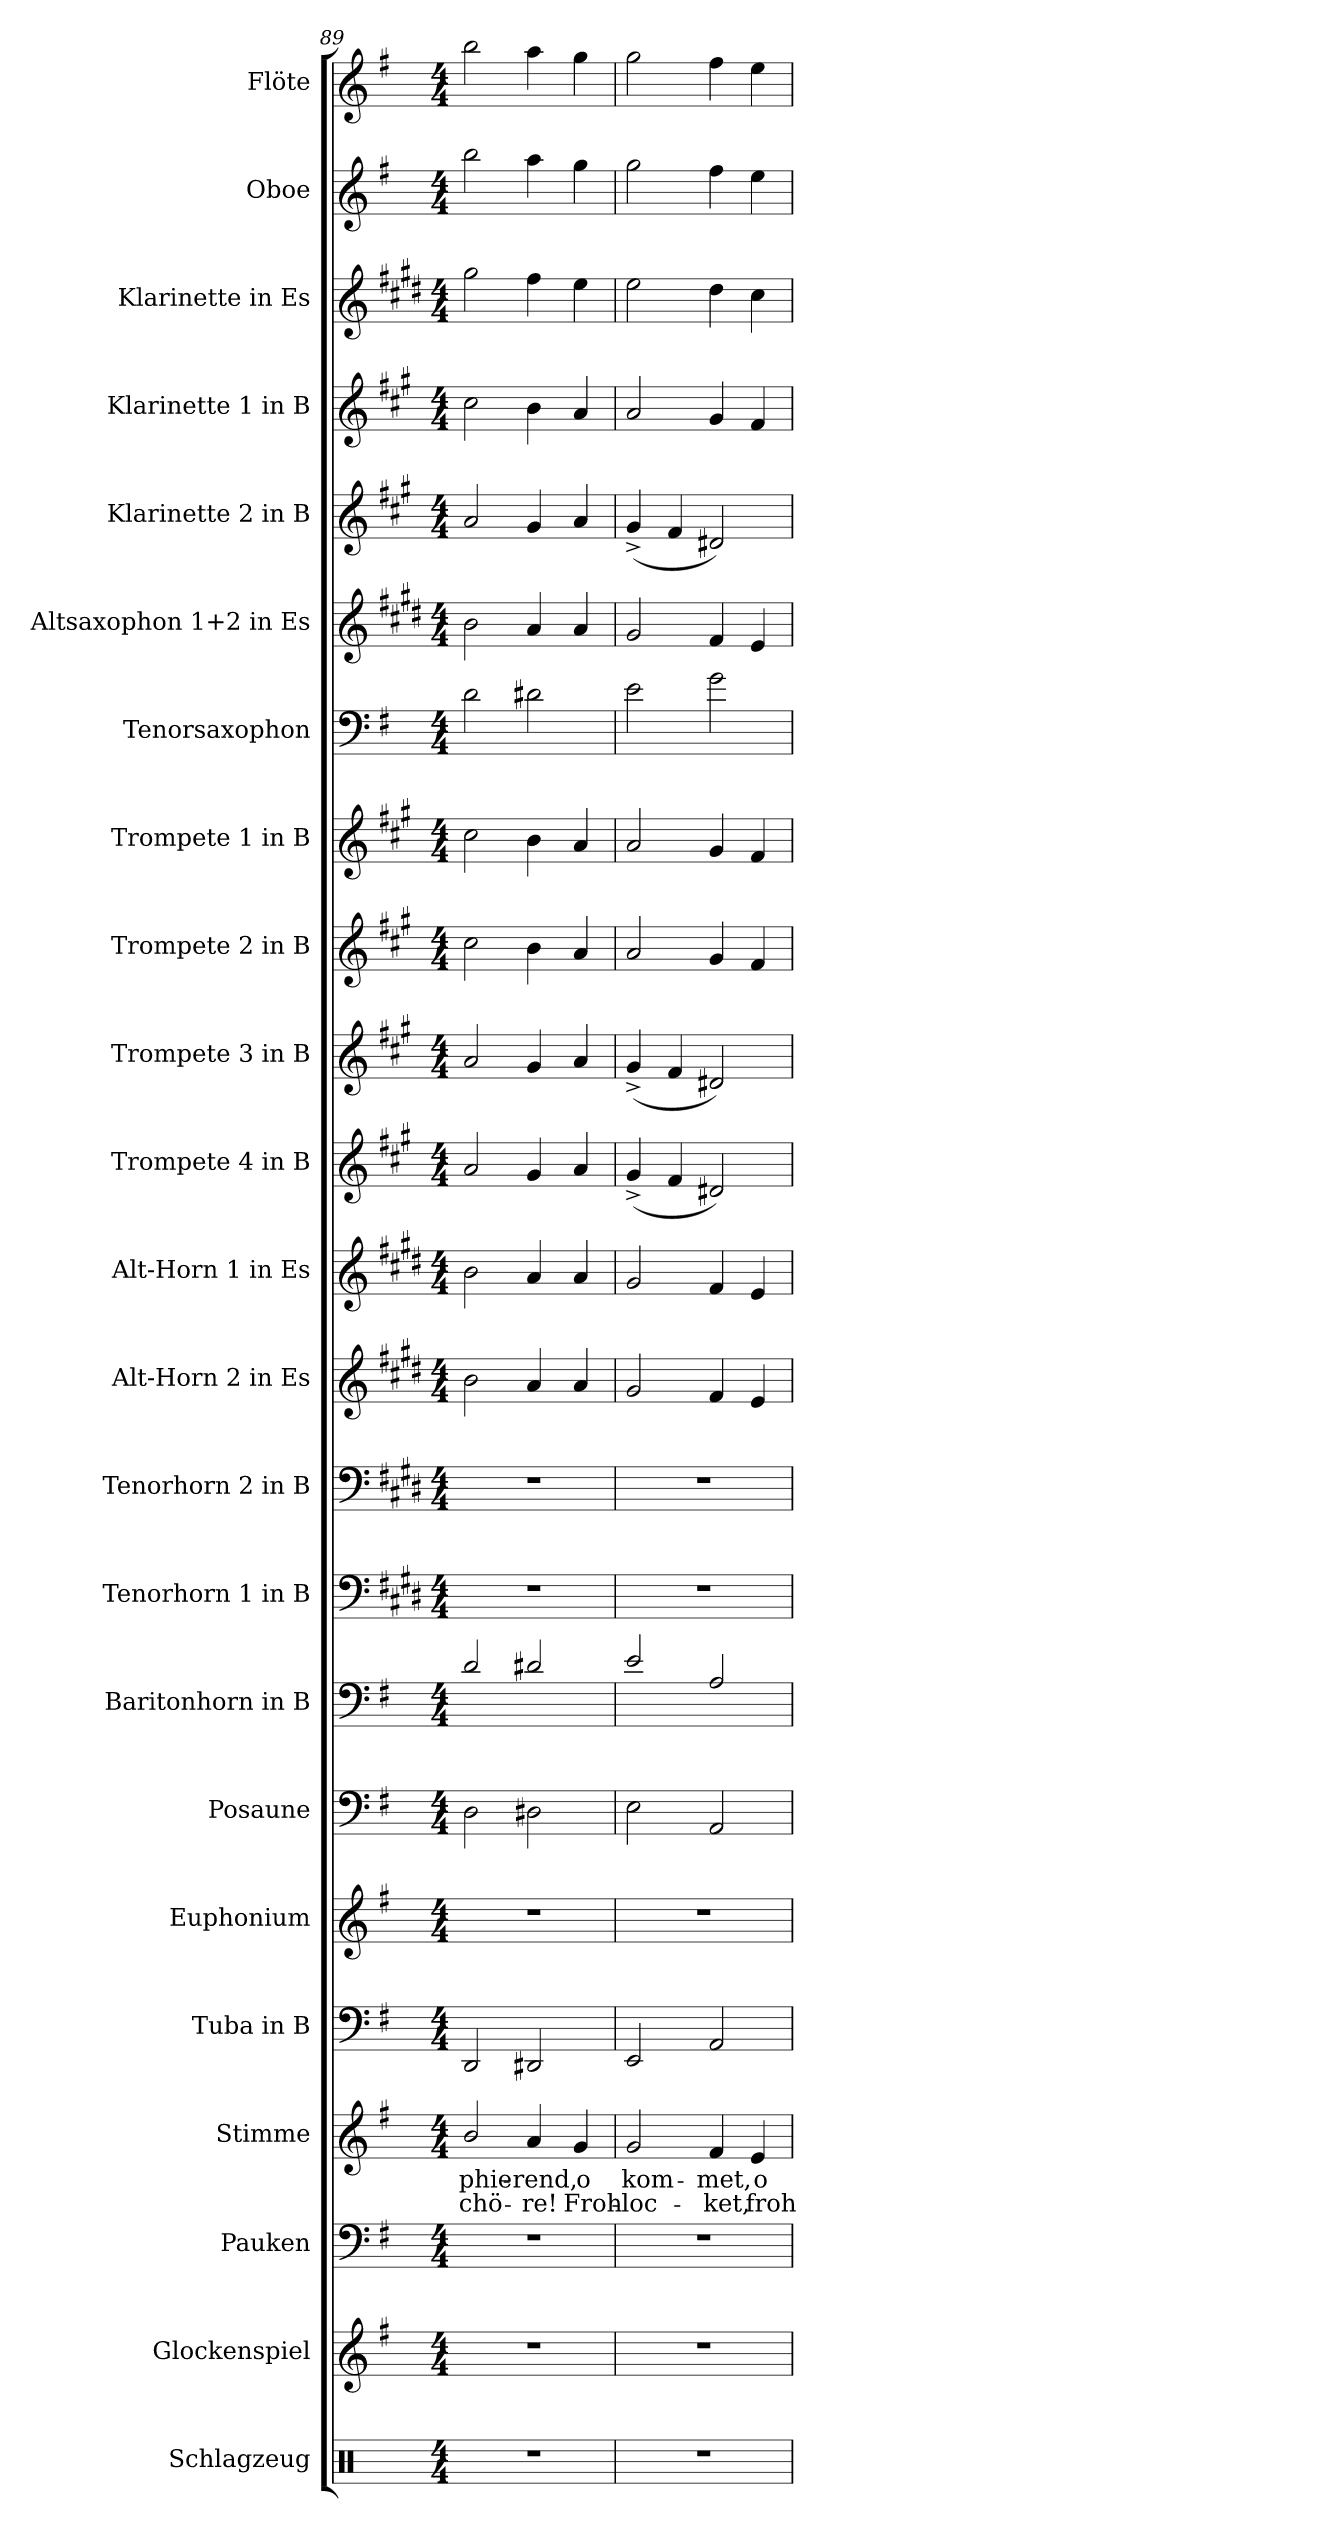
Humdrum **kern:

**kern	**kern	**kern	**kern	**text	**text	**kern	**kern	**kern	**kern	**kern	**kern	**kern	**kern	**kern	**kern	**kern	**kern	**kern	**kern	**kern	**kern	**kern	**kern	**kern
*part23	*part22	*part21	*part20	*part20	*part20	*part19	*part18	*part17	*part16	*part15	*part14	*part13	*part12	*part11	*part10	*part9	*part8	*part7	*part6	*part5	*part4	*part3	*part2	*part1
*staff23	*staff22	*staff21	*staff20	*staff20	*staff20	*staff19	*staff18	*staff17	*staff16	*staff15	*staff14	*staff13	*staff12	*staff11	*staff10	*staff9	*staff8	*staff7	*staff6	*staff5	*staff4	*staff3	*staff2	*staff1
*I"Schlagzeug	*I"Glockenspiel	*I"Pauken	*I"Stimme	*	*	*I"Tuba in B	*I"Euphonium	*I"Posaune	*I"Baritonhorn in B	*I"Tenorhorn  1 in B	*I"Tenorhorn 2 in B	*I"Alt-Horn 2 in Es	*I"Alt-Horn 1 in Es	*I"Trompete 4 in B	*I"Trompete 3 in B	*I"Trompete 2  in B	*I"Trompete 1 in B	*I"Tenorsaxophon	*I"Altsaxophon 1+2 in Es	*I"Klarinette 2  in B	*I"Klarinette 1 in B	*I"Klarinette in Es	*I"Oboe	*I"Flöte
*clefX	*clefG2	*clefF4	*clefG2	*	*	*clefF4	*clefG2	*clefF4	*clefF4	*clefF4	*clefF4	*clefG2	*clefG2	*clefG2	*clefG2	*clefG2	*clefG2	*clefF4	*clefG2	*clefG2	*clefG2	*clefG2	*clefG2	*clefG2
*	*ITrd-14c-24	*	*	*	*	*	*ITrd8c14	*	*ITrd8c14	*ITrd5c9	*ITrd5c9	*ITrd5c9	*ITrd5c9	*ITrd1c2	*ITrd1c2	*ITrd1c2	*ITrd1c2	*ITrd8c14	*ITrd5c9	*ITrd1c2	*ITrd1c2	*ITrd-2c-3	*	*
*k[]	*k[f#]	*k[f#]	*k[f#]	*	*	*k[f#]	*k[f#]	*k[f#]	*k[f#]	*k[f#]	*k[f#]	*k[f#]	*k[f#]	*k[f#]	*k[f#]	*k[f#]	*k[f#]	*k[f#]	*k[f#]	*k[f#]	*k[f#]	*k[f#]	*k[f#]	*k[f#]
*C:	*G:	*G:	*G:	*	*	*G:	*G:	*G:	*G:	*G:	*G:	*G:	*G:	*G:	*G:	*G:	*G:	*G:	*G:	*G:	*G:	*G:	*G:	*G:
*M4/4	*M4/4	*M4/4	*M4/4	*	*	*M4/4	*M4/4	*M4/4	*M4/4	*M4/4	*M4/4	*M4/4	*M4/4	*M4/4	*M4/4	*M4/4	*M4/4	*M4/4	*M4/4	*M4/4	*M4/4	*M4/4	*M4/4	*M4/4
=89	=89	=89	=89	=89	=89	=89	=89	=89	=89	=89	=89	=89	=89	=89	=89	=89	=89	=89	=89	=89	=89	=89	=89	=89
!	!	!	!	!LO:LY:b:color=#000000	!LO:LY:b:color=#000000	!	!	!	!	!	!	!	!	!	!	!	!	!	!	!	!	!	!	!
1r	1r	1r	2bi/	-phie-	-chö-	2DDi/	1r	2Di\	2Di/	1r	1r	2di\	2di\	2gi/	2gi/	2bi\	2bi\	2Di\	2di\	2gi/	2bi\	2bbi\	2bbi\	2bbi\
!	!	!	!	!LO:LY:b:color=#000000	!LO:LY:b:color=#000000	!	!	!	!	!	!	!	!	!	!	!	!	!	!	!	!	!	!	!
.	.	.	4ai/	-rend,	-re!	2DD#Xi/	.	2D#Xi\	2D#Xi/	.	.	4ci/	4ci/	4f#i/	4f#i/	4ai\	4ai\	2D#Xi\	4ci/	4f#i/	4ai\	4aai\	4aai\	4aai\
!	!	!	!	!LO:LY:b:color=#000000	!LO:LY:b:color=#000000	!	!	!	!	!	!	!	!	!	!	!	!	!	!	!	!	!	!	!
.	.	.	4gi/	o	Froh-	.	.	.	.	.	.	4ci/	4ci/	4gi/	4gi/	4gi/	4gi/	.	4ci/	4gi/	4gi/	4ggi\	4ggi\	4ggi\
=90	=90	=90	=90	=90	=90	=90	=90	=90	=90	=90	=90	=90	=90	=90	=90	=90	=90	=90	=90	=90	=90	=90	=90	=90
!	!	!	!	!LO:LY:b:color=#000000	!LO:LY:b:color=#000000	!	!	!	!	!	!	!	!	!	!	!	!	!	!	!	!	!	!	!
1r	1r	1r	2gi/	kom-	-loc-	2EEi/	1r	2Ei\	2Ei/	1r	1r	2Bi/	2Bi/	(4f#^i/	(4f#^i/	2gi/	2gi/	2Ei\	2Bi/	(4f#^i/	2gi/	2ggi\	2ggi\	2ggi\
.	.	.	.	.	.	.	.	.	.	.	.	.	.	4ei/	4ei/	.	.	.	.	4ei/	.	.	.	.
!	!	!	!	!LO:LY:b:color=#000000	!LO:LY:b:color=#000000	!	!	!	!	!	!	!	!	!	!	!	!	!	!	!	!	!	!	!
.	.	.	4f#i/	-met,	-ket,	2AAi/	.	2AAi/	2AAi/	.	.	4Ai/	4Ai/	2c#Xi/)	2c#Xi/)	4f#i/	4f#i/	2Gi\	4Ai/	2c#Xi/)	4f#i/	4ff#i\	4ff#i\	4ff#i\
!	!	!	!	!LO:LY:b:color=#000000	!LO:LY:b:color=#000000	!	!	!	!	!	!	!	!	!	!	!	!	!	!	!	!	!	!	!
.	.	.	4ei/	o	froh-	.	.	.	.	.	.	4Gi/	4Gi/	.	.	4ei/	4ei/	.	4Gi/	.	4ei/	4eei\	4eei\	4eei\
=	=	=	=	=	=	=	=	=	=	=	=	=	=	=	=	=	=	=	=	=	=	=	=	=
*-	*-	*-	*-	*-	*-	*-	*-	*-	*-	*-	*-	*-	*-	*-	*-	*-	*-	*-	*-	*-	*-	*-	*-	*-
